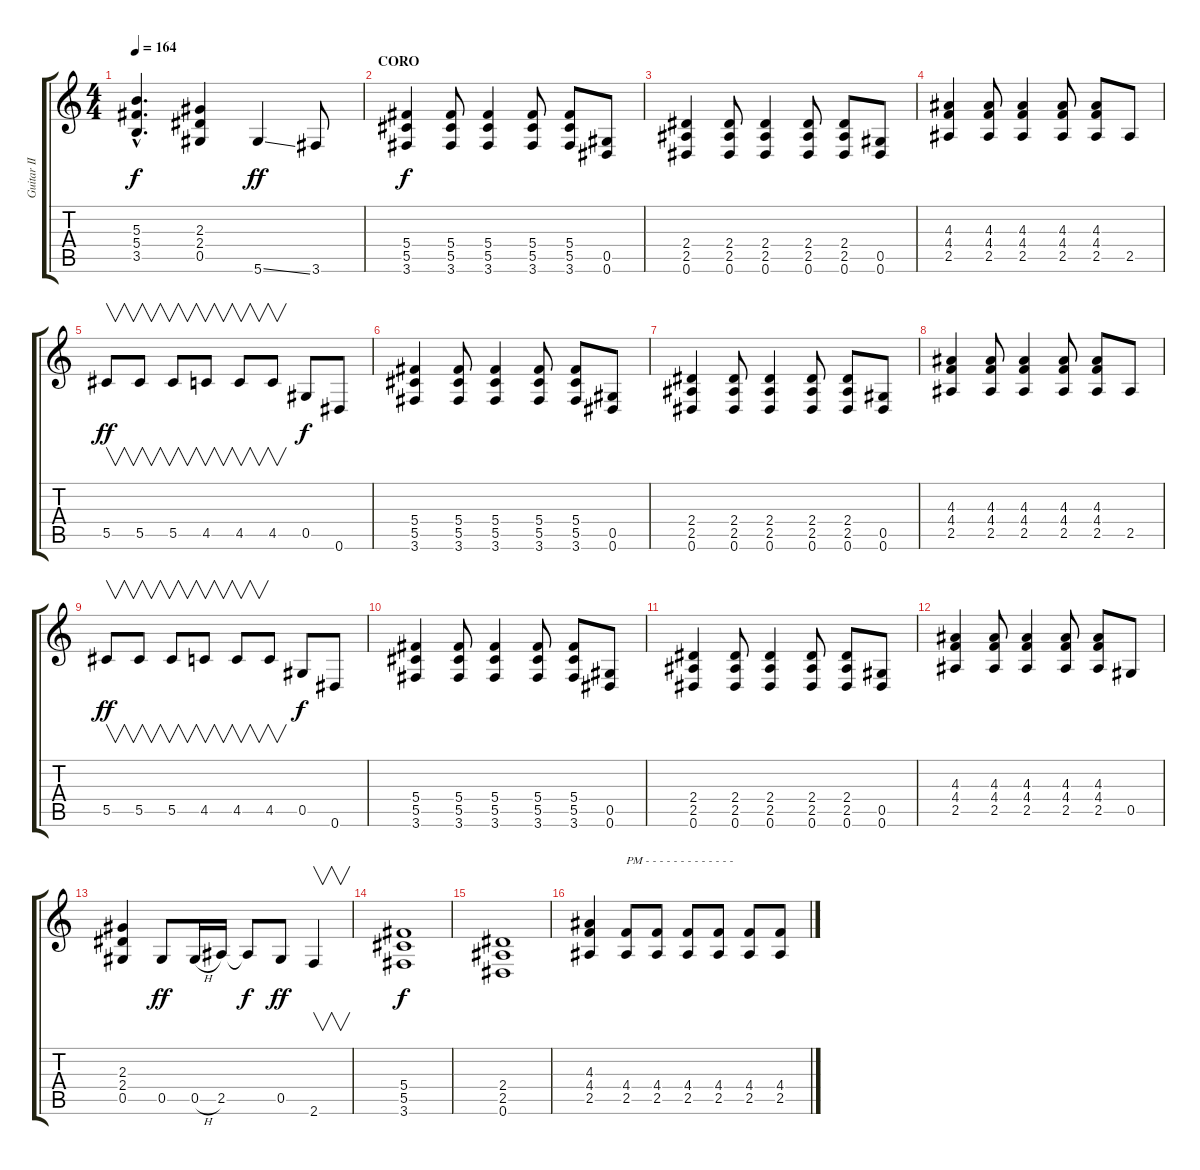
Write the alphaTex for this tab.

\track ("Guitar II" "Guitar II") {instrument distortionguitar}
\staff {score tabs}
\tuning (Eb4 Bb3 Gb3 Db3 Ab2 Eb2) {hide}
\ts (4 4)
\tempo 164
\clef g2
\ks c
(5.3{hac} 5.4{hac} 3.5{hac}).4{d dy f} (2.3 2.4 0.5).4 5.6{ss}.4{dy ff} 3.6.8 |
\section ("" "CORO")
(5.4 5.5 3.6).4{dy f} (5.4 5.5 3.6).8 (5.4 5.5 3.6).4 (5.4 5.5 3.6).8 (5.4 5.5 3.6).8 (0.5 0.6).8 |
(2.4 2.5 0.6).4 (2.4 2.5 0.6).8 (2.4 2.5 0.6).4 (2.4 2.5 0.6).8 (2.4 2.5 0.6).8 (0.5 0.6).8 |
(4.3 4.4 2.5).4 (4.3 4.4 2.5).8 (4.3 4.4 2.5).4 (4.3 4.4 2.5).8 (4.3 4.4 2.5).8 2.5.8 |
5.5.8{v dy ff} 5.5.8{v} 5.5.8{v} 4.5.8{v} 4.5.8{v} 4.5.8{v} 0.5.8{dy f} 0.6.8 |
(5.4 5.5 3.6).4 (5.4 5.5 3.6).8 (5.4 5.5 3.6).4 (5.4 5.5 3.6).8 (5.4 5.5 3.6).8 (0.5 0.6).8 |
(2.4 2.5 0.6).4 (2.4 2.5 0.6).8 (2.4 2.5 0.6).4 (2.4 2.5 0.6).8 (2.4 2.5 0.6).8 (0.5 0.6).8 |
(4.3 4.4 2.5).4 (4.3 4.4 2.5).8 (4.3 4.4 2.5).4 (4.3 4.4 2.5).8 (4.3 4.4 2.5).8 2.5.8 |
5.5.8{v dy ff} 5.5.8{v} 5.5.8{v} 4.5.8{v} 4.5.8{v} 4.5.8{v} 0.5.8{dy f} 0.6.8 |
(5.4 5.5 3.6).4 (5.4 5.5 3.6).8 (5.4 5.5 3.6).4 (5.4 5.5 3.6).8 (5.4 5.5 3.6).8 (0.5 0.6).8 |
(2.4 2.5 0.6).4 (2.4 2.5 0.6).8 (2.4 2.5 0.6).4 (2.4 2.5 0.6).8 (2.4 2.5 0.6).8 (0.5 0.6).8 |
(4.3 4.4 2.5).4 (4.3 4.4 2.5).8 (4.3 4.4 2.5).4 (4.3 4.4 2.5).8 (4.3 4.4 2.5).8 0.5.8 |
(2.3 2.4 0.5).4 0.5.8{dy ff} 0.5{h}.16 2.5.16 2.5{t}.8{dy f} 0.5.8{dy ff} 2.6.4{v} |
(5.4 5.5 3.6).1{dy f} |
(2.4 2.5 0.6).1 |
(4.3 4.4 2.5).4 (4.4 2.5).8{txt "PM - - - - - - - - - - - - -"} (4.4 2.5).8 (4.4 2.5).8 (4.4 2.5).8 (4.4 2.5).8 (4.4 2.5).8
